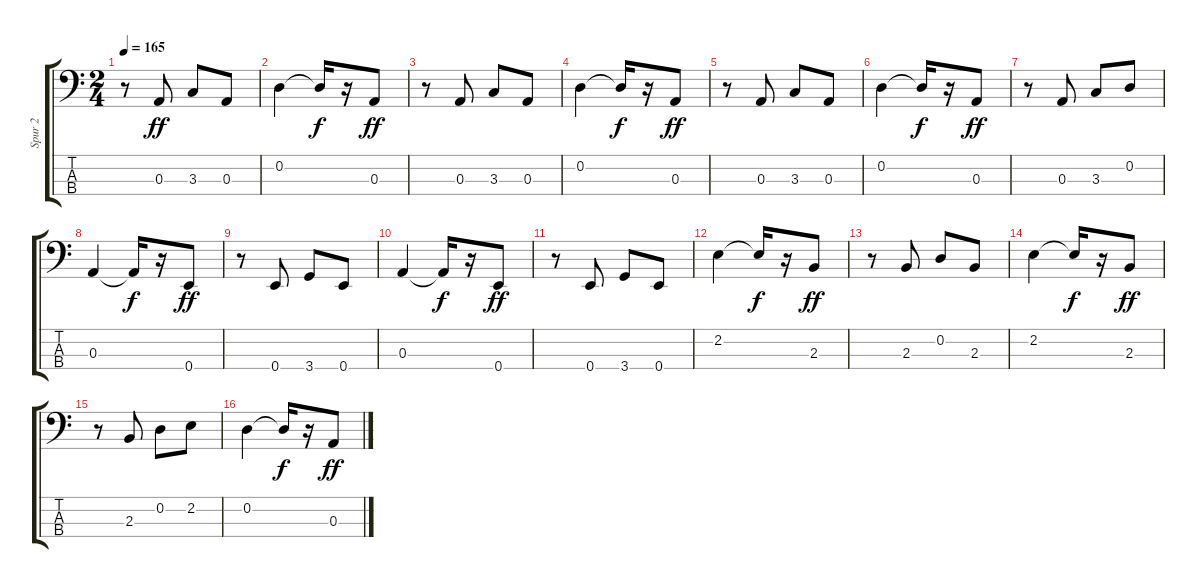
\track ("Spur 2" "Spur 2") {instrument electricguitarjazz}
\staff {score tabs}
\tuning (G2 D2 A1 E1) {hide}
\ts (2 4)
\tempo 165
\clef f4
\ks c
r.8{dy ff} 0.3.8 3.3.8 0.3.8 |
0.2.4 0.2{t}.16{dy f} r.16 0.3.8{dy ff} |
r.8 0.3.8 3.3.8 0.3.8 |
0.2.4 0.2{t}.16{dy f} r.16 0.3.8{dy ff} |
r.8 0.3.8 3.3.8 0.3.8 |
0.2.4 0.2{t}.16{dy f} r.16 0.3.8{dy ff} |
r.8 0.3.8 3.3.8 0.2.8 |
0.3.4 0.3{t}.16{dy f} r.16 0.4.8{dy ff} |
r.8 0.4.8 3.4.8 0.4.8 |
0.3.4 0.3{t}.16{dy f} r.16 0.4.8{dy ff} |
r.8 0.4.8 3.4.8 0.4.8 |
2.2.4 2.2{t}.16{dy f} r.16 2.3.8{dy ff} |
r.8 2.3.8 0.2.8 2.3.8 |
2.2.4 2.2{t}.16{dy f} r.16 2.3.8{dy ff} |
r.8 2.3.8 0.2.8 2.2.8 |
0.2.4 0.2{t}.16{dy f} r.16 0.3.8{dy ff}
